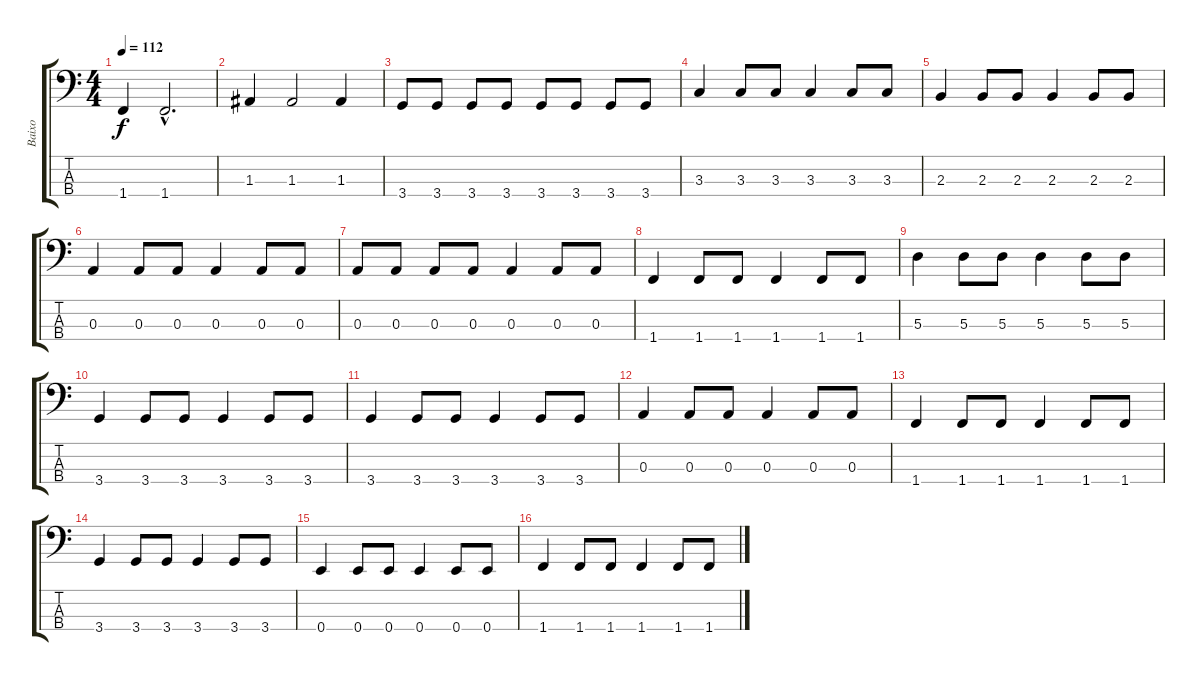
\track ("Baixo" "Baixo") {instrument electricbassfinger}
\staff {score tabs}
\tuning (G2 D2 A1 E1) {hide}
\ts (4 4)
\tempo 112
\clef f4
\ks c
1.4.4{dy f} 1.4{hac}.2{d} |
1.3.4 1.3.2 1.3.4 |
3.4.8 3.4.8 3.4.8 3.4.8 3.4.8 3.4.8 3.4.8 3.4.8 |
3.3.4 3.3.8 3.3.8 3.3.4 3.3.8 3.3.8 |
2.3.4 2.3.8 2.3.8 2.3.4 2.3.8 2.3.8 |
0.3.4 0.3.8 0.3.8 0.3.4 0.3.8 0.3.8 |
0.3.8 0.3.8 0.3.8 0.3.8 0.3.4 0.3.8 0.3.8 |
1.4.4 1.4.8 1.4.8 1.4.4 1.4.8 1.4.8 |
5.3.4 5.3.8 5.3.8 5.3.4 5.3.8 5.3.8 |
3.4.4 3.4.8 3.4.8 3.4.4 3.4.8 3.4.8 |
3.4.4 3.4.8 3.4.8 3.4.4 3.4.8 3.4.8 |
0.3.4 0.3.8 0.3.8 0.3.4 0.3.8 0.3.8 |
1.4.4 1.4.8 1.4.8 1.4.4 1.4.8 1.4.8 |
3.4.4 3.4.8 3.4.8 3.4.4 3.4.8 3.4.8 |
0.4.4 0.4.8 0.4.8 0.4.4 0.4.8 0.4.8 |
1.4.4 1.4.8 1.4.8 1.4.4 1.4.8 1.4.8
